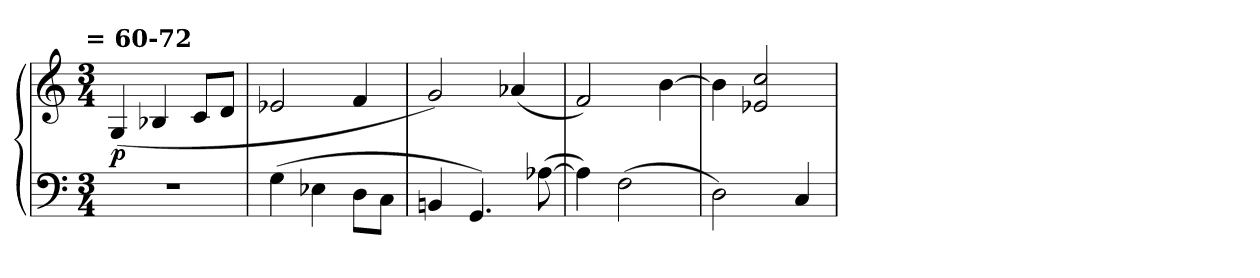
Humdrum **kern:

**kern	**kern	**dynam
*part1	*part1	*part1
*staff2	*staff1	*staff1/2
*clefF4	*clefG2	*
!!LO:TX:omd:t= = 60-72
*M3/4	*M3/4	*
*MM60	*MM60	*
=1	=1	=1
!	!	!LO:DY:b
2.r	(<4G/	p
.	4B-X/	.
.	8c/L	.
.	8d/J	.
=2	=2	=2
*^	*	*
(>4G\	2ryy	2e-X/	.
4E-X\	.	.	.
8ryy	8D\L	4f/	.
8ryy	8C\J	.	.
*v	*v	*	*
=3	=3	=3
4BBn/	2g/)	.
4.GG/)	.	.
.	(<4a-X/	.
(>[8A-X\	.	.
=4	=4	=4
4A-\])	2f/)	.
(>2F\	.	.
.	[4b\	.
=5	=5	=5
2D\)	4b\]	.
.	2e-X/ 2cc/	.
4C/	.	.
=	=	=
*-	*-	*-
